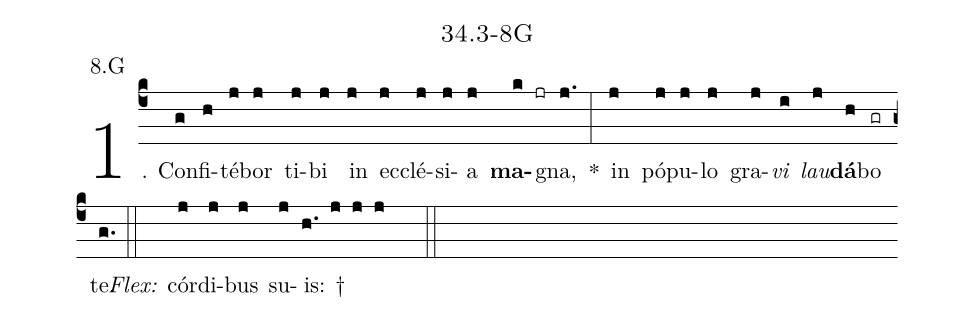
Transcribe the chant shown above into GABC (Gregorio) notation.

name: 34.3-8G;
annotation: 8.G;
%%
(c4)1. Con(g)fi(h)té(j)bor(j) ti(j)bi(j) in(j) ec(j)clé(j)si(j)a(j) <b>ma</b>(k jr)gna,(j.) *(:) in(j) pó(j)pu(j)lo(j) gra(j)<i>vi</i>(i) <i>lau</i>(j)<b>dá</b>(h)bo(gr) te.(g.) (::)
<i>Flex:</i>()  cór(j)di(j)bus(j) su(j)is: †(h. j j j  ::)

%E(j) u(j) o(i) u(j) a(h) e.(g.) (::)
